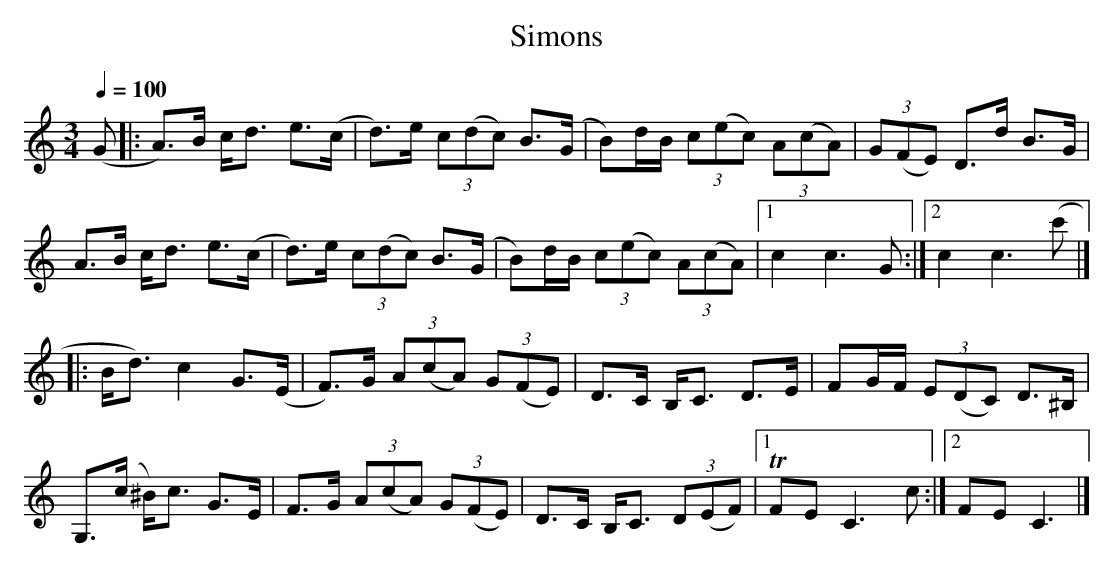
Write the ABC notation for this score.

X:1
T: Simons
M: 3/4
Q: 1/4=100
K: C
L: 1/8
(G|:A)>B c<d e>(c | d)>e (3c(dc) B>(G | B)d/2B/2 (3c(ec) (3A(cA) | (3G(FE) D>d B>G |
A>B c<d e>(c | d)>e (3c(dc) B>(G | B)d/2B/2 (3c(ec) (3A(cA) |1 c2 c3 G :|2 c2 c3 (c' |]
|: B<d) c2 G>(E | F)>G (3A(cA) (3G(FE) | D>C B,<C D>E | FG/2F/2 (3E(DC) D>^B, |
   G,>(c ^B)<c G>E | F>G (3A(cA) (3G(FE) | D>C B,<C (3D(EF) |1 TFE C3 c :|2 FE C3 |]
